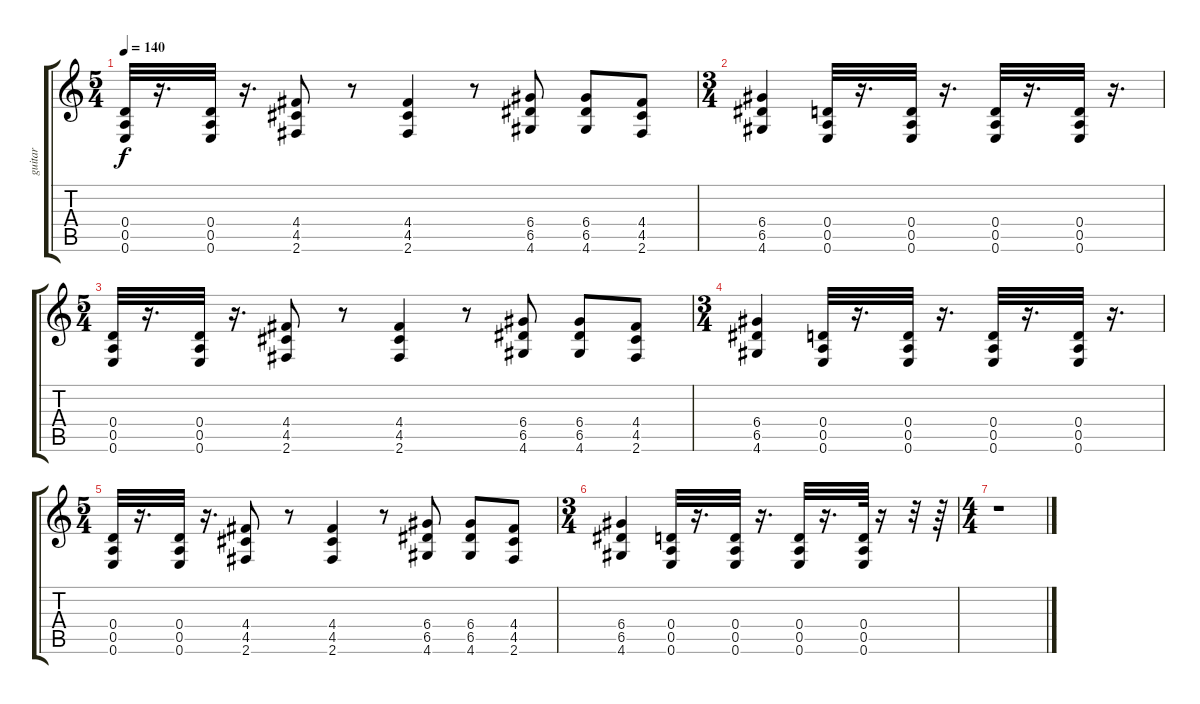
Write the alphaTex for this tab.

\track ("guitar" "guitar") {instrument distortionguitar}
\staff {score tabs}
\tuning (E4 B3 G3 D3 A2 E2) {hide}
\ts (5 4)
\tempo 140
\clef g2
\ks c
(0.4 0.5 0.6).32{dy f} r.16{d} (0.4 0.5 0.6).32 r.16{d} (4.4 4.5 2.6).8 r.8 (4.4 4.5 2.6).4 r.8 (6.4 6.5 4.6).8 (6.4 6.5 4.6).8 (4.4 4.5 2.6).8 |
\ts (3 4)
(6.4 6.5 4.6).4 (0.4 0.5 0.6).32 r.16{d} (0.4 0.5 0.6).32 r.16{d} (0.4 0.5 0.6).32 r.16{d} (0.4 0.5 0.6).32 r.16{d} |
\ts (5 4)
(0.4 0.5 0.6).32 r.16{d} (0.4 0.5 0.6).32 r.16{d} (4.4 4.5 2.6).8 r.8 (4.4 4.5 2.6).4 r.8 (6.4 6.5 4.6).8 (6.4 6.5 4.6).8 (4.4 4.5 2.6).8 |
\ts (3 4)
(6.4 6.5 4.6).4 (0.4 0.5 0.6).32 r.16{d} (0.4 0.5 0.6).32 r.16{d} (0.4 0.5 0.6).32 r.16{d} (0.4 0.5 0.6).32 r.16{d} |
\ts (5 4)
(0.4 0.5 0.6).32 r.16{d} (0.4 0.5 0.6).32 r.16{d} (4.4 4.5 2.6).8 r.8 (4.4 4.5 2.6).4 r.8 (6.4 6.5 4.6).8 (6.4 6.5 4.6).8 (4.4 4.5 2.6).8 |
\ts (3 4)
(6.4 6.5 4.6).4 (0.4 0.5 0.6).32 r.16{d} (0.4 0.5 0.6).32 r.16{d} (0.4 0.5 0.6).32 r.16{d} (0.4 0.5 0.6).64 r.16 r.32 r.64 |
\ts (4 4)
r.1
